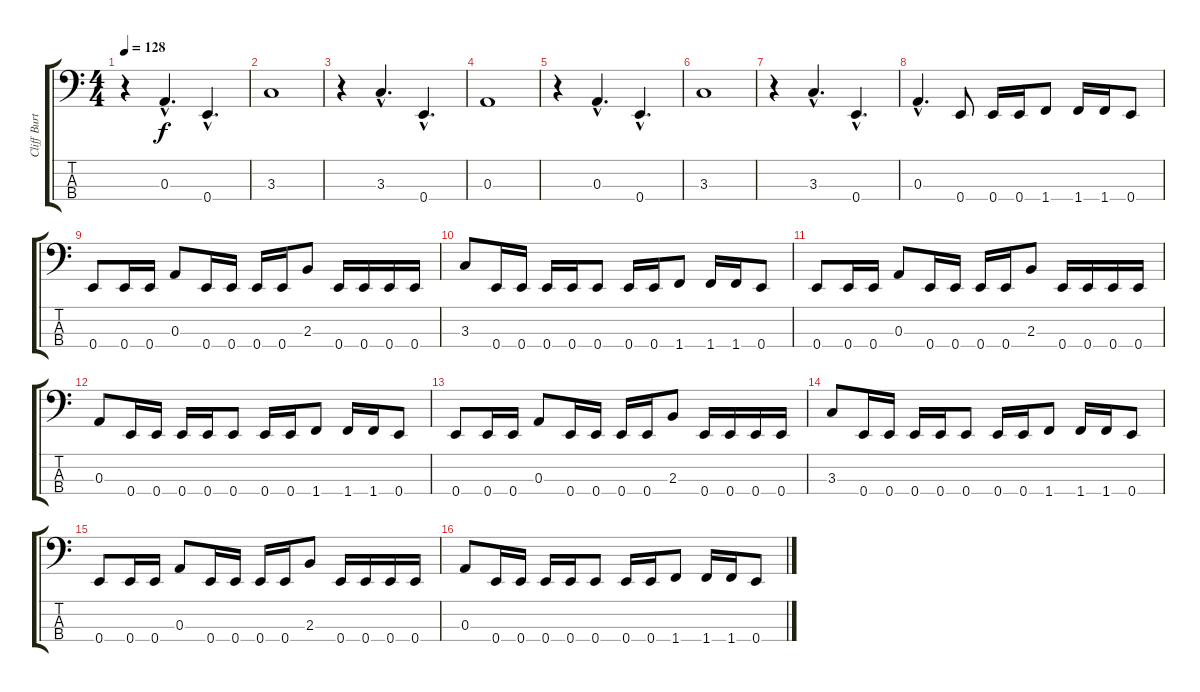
\track ("Cliff Burton" "Cliff Burt") {instrument electricbassfinger}
\staff {score tabs}
\tuning (G2 D2 A1 E1) {hide}
\ts (4 4)
\tempo 128
\clef f4
\ks c
r.4{dy f} 0.3{hac}.4{d} 0.4{hac}.4{d} |
3.3.1 |
r.4 3.3{hac}.4{d} 0.4{hac}.4{d} |
0.3.1 |
r.4 0.3{hac}.4{d} 0.4{hac}.4{d} |
3.3.1 |
r.4 3.3{hac}.4{d} 0.4{hac}.4{d} |
0.3{hac}.4{d} 0.4.8 0.4.16 0.4.16 1.4.8 1.4.16 1.4.16 0.4.8 |
0.4.8 0.4.16 0.4.16 0.3.8 0.4.16 0.4.16 0.4.16 0.4.16 2.3.8 0.4.16 0.4.16 0.4.16 0.4.16 |
3.3.8 0.4.16 0.4.16 0.4.16 0.4.16 0.4.8 0.4.16 0.4.16 1.4.8 1.4.16 1.4.16 0.4.8 |
0.4.8 0.4.16 0.4.16 0.3.8 0.4.16 0.4.16 0.4.16 0.4.16 2.3.8 0.4.16 0.4.16 0.4.16 0.4.16 |
0.3.8 0.4.16 0.4.16 0.4.16 0.4.16 0.4.8 0.4.16 0.4.16 1.4.8 1.4.16 1.4.16 0.4.8 |
0.4.8 0.4.16 0.4.16 0.3.8 0.4.16 0.4.16 0.4.16 0.4.16 2.3.8 0.4.16 0.4.16 0.4.16 0.4.16 |
3.3.8 0.4.16 0.4.16 0.4.16 0.4.16 0.4.8 0.4.16 0.4.16 1.4.8 1.4.16 1.4.16 0.4.8 |
0.4.8 0.4.16 0.4.16 0.3.8 0.4.16 0.4.16 0.4.16 0.4.16 2.3.8 0.4.16 0.4.16 0.4.16 0.4.16 |
0.3.8 0.4.16 0.4.16 0.4.16 0.4.16 0.4.8 0.4.16 0.4.16 1.4.8 1.4.16 1.4.16 0.4.8
